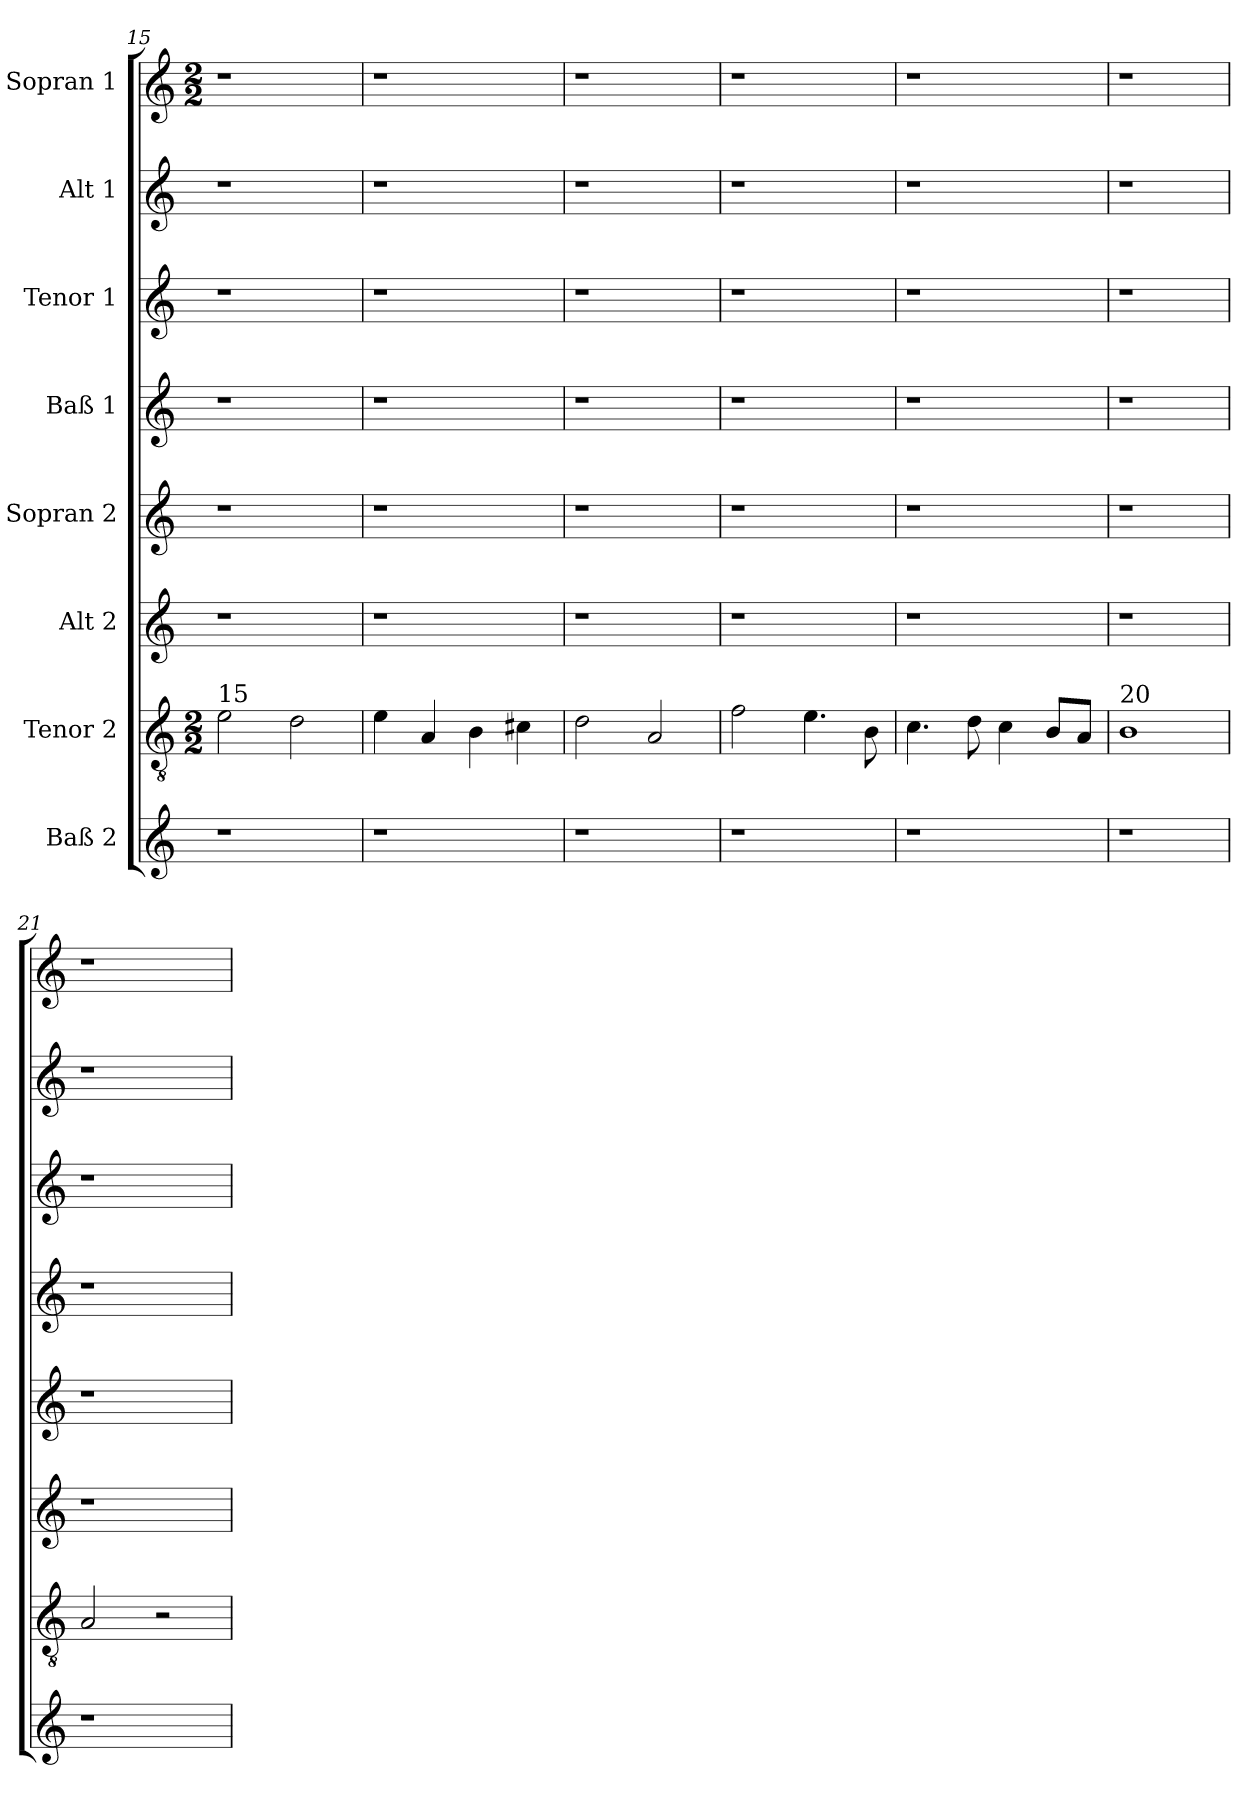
**kern	**kern	**kern	**kern	**kern	**kern	**kern	**kern
*part8	*part7	*part6	*part5	*part4	*part3	*part2	*part1
*staff8	*staff7	*staff6	*staff5	*staff4	*staff3	*staff2	*staff1
*I"Baß 2	*I"Tenor 2	*I"Alt 2	*I"Sopran 2	*I"Baß 1	*I"Tenor 1	*I"Alt 1	*I"Sopran 1
*clefG2	*clefGv2	*clefG2	*clefG2	*clefG2	*clefG2	*clefG2	*clefG2
*k[]	*k[]	*k[]	*k[]	*k[]	*k[]	*k[]	*k[]
*	*M2/2	*	*	*	*	*	*M2/2
=15	=15	=15	=15	=15	=15	=15	=15
!	!LO:TX:a:t=15	!	!	!	!	!	!
1r	2e\	1r	1r	1r	1r	1r	1r
.	2d\	.	.	.	.	.	.
=16	=16	=16	=16	=16	=16	=16	=16
1r	4e\	1r	1r	1r	1r	1r	1r
.	4A/	.	.	.	.	.	.
.	4B\	.	.	.	.	.	.
.	4c#X\	.	.	.	.	.	.
=17	=17	=17	=17	=17	=17	=17	=17
1r	2d\	1r	1r	1r	1r	1r	1r
.	2A/	.	.	.	.	.	.
!!LO:PB:g=z
=18	=18	=18	=18	=18	=18	=18	=18
1r	2f\	1r	1r	1r	1r	1r	1r
.	4.e\	.	.	.	.	.	.
.	8B\	.	.	.	.	.	.
=19	=19	=19	=19	=19	=19	=19	=19
1r	4.c\	1r	1r	1r	1r	1r	1r
.	8d\	.	.	.	.	.	.
.	4c\	.	.	.	.	.	.
.	8B/L	.	.	.	.	.	.
.	8A/J	.	.	.	.	.	.
=20	=20	=20	=20	=20	=20	=20	=20
!	!LO:TX:a:t=20	!	!	!	!	!	!
1r	1B	1r	1r	1r	1r	1r	1r
=21	=21	=21	=21	=21	=21	=21	=21
1r	2A/	1r	1r	1r	1r	1r	1r
.	2r	.	.	.	.	.	.
=	=	=	=	=	=	=	=
*-	*-	*-	*-	*-	*-	*-	*-
